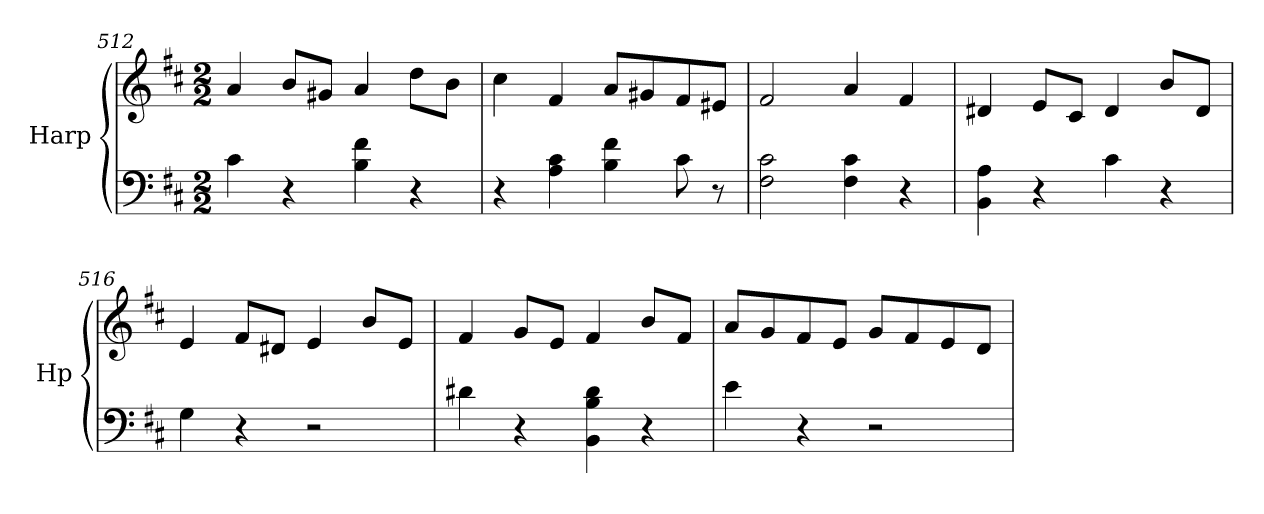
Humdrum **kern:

**kern	**kern
*part1	*part1
*staff2	*staff1
*I"Harp	*
*I'Hp	*
*clefF4	*clefG2
*k[f#c#]	*k[f#c#]
*M2/2	*M2/2
=512	=512
4c#\	4a/
4r	8b/L
.	8g#X/J
4B\ 4f#\	4a/
4r	8dd\L
.	8b\J
!!LO:LB:g=z
=513	=513
4r	4cc#\
4A\ 4c#\	4f#/
4B\ 4f#\	8a/L
.	8g#X/
8c#\	8f#/
8r	8e#X/J
=514	=514
2F#\ 2c#\	2f#/
4F#\ 4c#\	4a/
4r	4f#/
=515	=515
4BB\ 4A\	4d#X/
4r	8e/L
.	8c#/J
4c#\	4d#/
4r	8b/L
.	8d#/J
=516	=516
4G\	4e/
4r	8f#/L
.	8d#X/J
2r	4e/
.	8b/L
.	8e/J
=517	=517
4d#X\	4f#/
4r	8g/L
.	8e/J
4BB\ 4B\ 4d#\	4f#/
4r	8b/L
.	8f#/J
=518	=518
4e\	8a/L
.	8g/
4r	8f#/
.	8e/J
2r	8g/L
.	8f#/
.	8e/
.	8d/J
=	=
*-	*-
